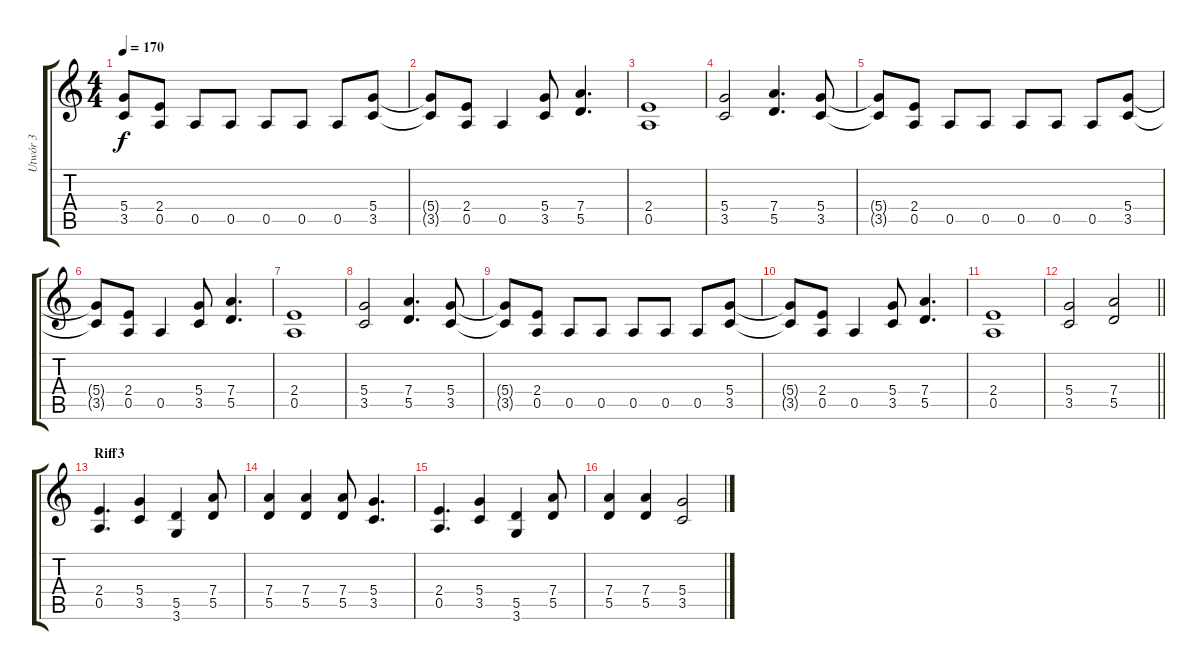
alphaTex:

\track ("Utwór 3" "Utwór 3") {instrument overdrivenguitar}
\staff {score tabs}
\tuning (E4 B3 G3 D3 A2 E2) {hide}
\ts (4 4)
\tempo 170
\clef g2
\ks c
(5.4{t} 3.5{t}).8{dy f} (2.4 0.5).8 0.5.8 0.5.8 0.5.8 0.5.8 0.5.8 (5.4 3.5).8 |
(5.4{t} 3.5{t}).8 (2.4 0.5).8 0.5.4 (5.4 3.5).8 (7.4 5.5).4{d} |
(2.4 0.5).1 |
(5.4 3.5).2 (7.4 5.5).4{d} (5.4 3.5).8 |
(5.4{t} 3.5{t}).8 (2.4 0.5).8 0.5.8 0.5.8 0.5.8 0.5.8 0.5.8 (5.4 3.5).8 |
(5.4{t} 3.5{t}).8 (2.4 0.5).8 0.5.4 (5.4 3.5).8 (7.4 5.5).4{d} |
(2.4 0.5).1 |
(5.4 3.5).2 (7.4 5.5).4{d} (5.4 3.5).8 |
(5.4{t} 3.5{t}).8 (2.4 0.5).8 0.5.8 0.5.8 0.5.8 0.5.8 0.5.8 (5.4 3.5).8 |
(5.4{t} 3.5{t}).8 (2.4 0.5).8 0.5.4 (5.4 3.5).8 (7.4 5.5).4{d} |
(2.4 0.5).1 |
\barLineRight lightlight
(5.4 3.5).2 (7.4 5.5).2 |
\section ("" "Riff3")
(2.4 0.5).4{d} (5.4 3.5).4 (5.5 3.6).4 (7.4 5.5).8 |
(7.4 5.5).4 (7.4 5.5).4 (7.4 5.5).8 (5.4 3.5).4{d} |
(2.4 0.5).4{d} (5.4 3.5).4 (5.5 3.6).4 (7.4 5.5).8 |
(7.4 5.5).4 (7.4 5.5).4 (5.4 3.5).2
